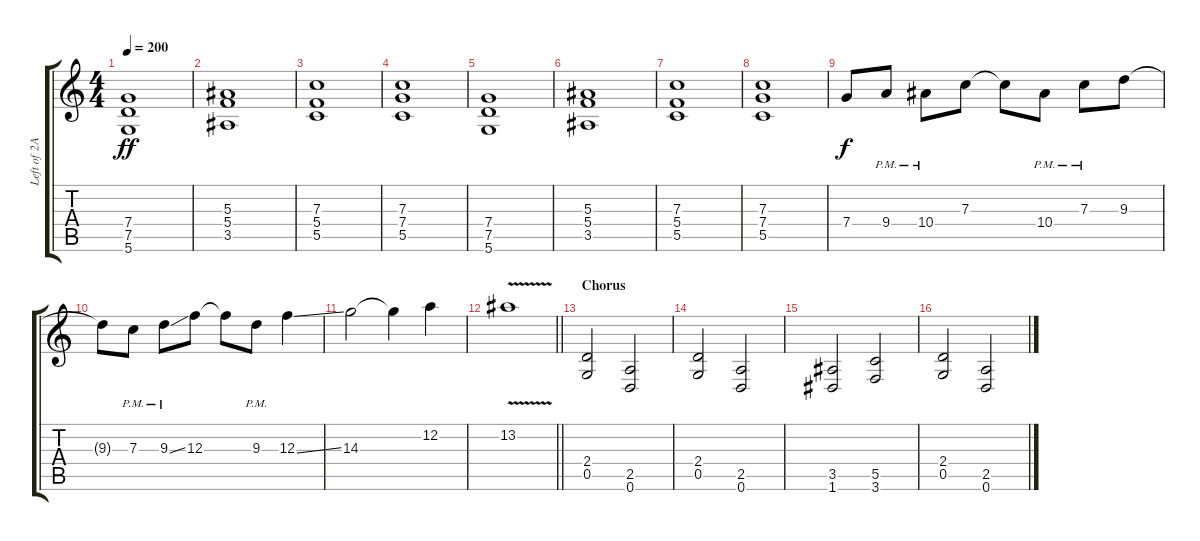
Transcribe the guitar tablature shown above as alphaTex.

\track ("Left of 2A" "Left of 2A") {solo instrument distortionguitar}
\staff {score tabs}
\tuning (D4 A3 F3 C3 G2 D2) {hide}
\ts (4 4)
\tempo 200
\clef g2
\ks c
(7.4 7.5 5.6).1{dy ff} |
(5.3 5.4 3.5).1 |
(7.3 5.4 5.5).1 |
(7.3 7.4 5.5).1 |
(7.4 7.5 5.6).1 |
(5.3 5.4 3.5).1 |
(7.3 5.4 5.5).1 |
(7.3 7.4 5.5).1 |
7.4.8{dy f} 9.4{pm}.8 10.4{pm}.8 7.3.8 7.3{t}.8 10.4{pm}.8 7.3{pm}.8 9.3.8 |
9.3{t}.8 7.3{pm}.8 9.3{ss pm}.8 12.3.8 12.3{t}.8 9.3{pm}.8 12.3{ss}.4 |
14.3.2 14.3{t}.4 12.2.4 |
\barLineRight lightlight
13.2{v}.1 |
\section ("" "Chorus")
(2.4 0.5).2 (2.5 0.6).2 |
(2.4 0.5).2 (2.5 0.6).2 |
(3.5 1.6).2 (5.5 3.6).2 |
(2.4 0.5).2 (2.5 0.6).2
